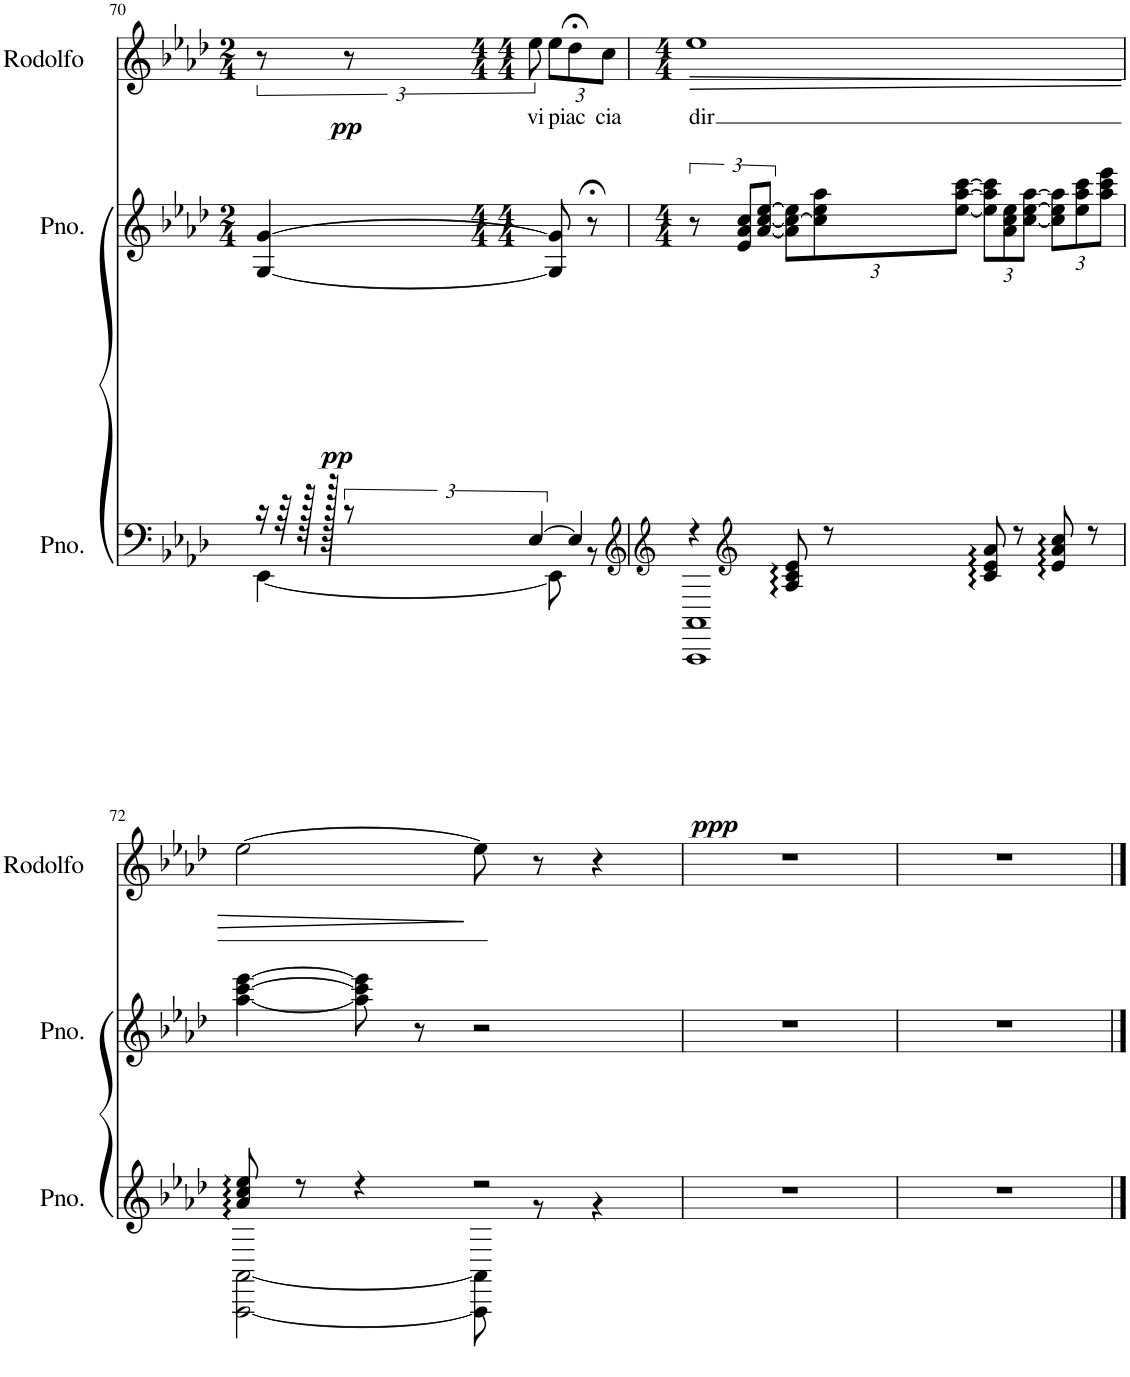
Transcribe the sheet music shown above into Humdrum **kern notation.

**kern	**dynam	**kern	**dynam	**kern	**text	**dynam
*part3	*part3	*part2	*part2	*part1	*part1	*part1
*staff3	*staff3	*staff2	*staff2	*staff1	*staff1	*staff1
*I"Piano	*	*I"Piano	*	*I"Rodolfo	*	*
*I'Pno.	*	*I'Pno.	*	*I'Rodolfo	*	*
!!LO:PB:g=z
*clefF4	*	*clefG2	*	*clefG2	*	*
*k[b-e-a-d-]	*	*k[b-e-a-d-]	*	*k[b-e-a-d-]	*	*
*M4/4	*	*M2/4	*	*M2/4	*	*
=70	=70	=70	=70	=70	=70	=70
*^	*	*	*	*	*	*
!	!	!	!	!LO:DY:b	!	!	!LO:DY:b
16r	[4EE-\	.	[4G/ [4g/	pp	12r	.	pp
64r	.	.	.	.	.	.	.
256r	.	.	.	.	.	.	.
1024r	.	.	.	.	.	.	.
3072ryy	.	.	.	.	.	.	.
12r	.	.	.	.	12r	.	.
!	!	!	!	!	!	!LO:LY:b	!
[6E-/	.	.	.	.	12ee-\	vi	.
*	*	*	*	*	*Xbrackettup	*	*
!	!	!	!	!	!	!LO:LY:b	!
.	8EE-\]	.	8G/] 8g/]	.	12ee-\L	piac	.
4E-/]	.	.	.	.	12dd-;<\	.	.
.	8r	.	8r;<	.	.	.	.
!	!	!	!	!	!	!LO:LY:b	!
.	.	.	.	.	12cc\J	cia	.
.	12ryy	.	12ryy	.	12ryy	.	.
*clefG2	*	*	*	*	*	*	*
=71	=71	=71	=71	=71	=71	=71	=71
*clefG2	*	*	*	*	*	*	*
*	*	*	*M4/4	*	*M4/4	*	*
!	!	!LO:DY:b	!	!	!	!LO:LY:b	!LO:HP:b
4r	1AAA- 1AA-	ppp	12r	.	1ee-	dir	>
*clefG2	*	*	*	*	*	*	*
.	.	.	12e-/ 12a-/ 12cc/L	.	.	.	.
.	.	.	[12a-/ [12cc/ [12ee-/J	.	.	.	.
*	*	*	*Xbrackettup	*	*	*	*
8A-/ 8c/ 8e-/	.	.	12a-\] 12cc\_ 12ee-\]L	.	.	.	.
.	.	.	12cc\] 12ee-\ 12aa-\	.	.	.	.
8r	.	.	.	.	.	.	.
.	.	.	[12ee-\ [12aa-\ [12ccc\J	.	.	.	.
8c/ 8e-/ 8a-/	.	.	12ee-\] 12aa-\] 12ccc\]L	.	.	.	.
.	.	.	12a-\ 12cc\ 12ee-\	.	.	.	.
8r	.	.	.	.	.	.	.
.	.	.	[12cc\ [12ee-\ [12aa-\J	.	.	.	.
8e-/ 8a-/ 8cc/	.	.	12cc\] 12ee-\] 12aa-\]L	.	.	.	.
.	.	.	12ee-\ 12aa-\ 12ccc\	.	.	.	.
8r	.	.	.	.	.	.	.
.	.	.	12aa-\ 12ccc\ 12eee-\J	.	.	.	.
!!LO:LB:g=z
=72	=72	=72	=72	=72	=72	=72	=72
8a-/ 8cc/ 8ee-/	[2AAA-\ [2AA-\	.	[4aa-\ [4ccc\ [4eee-\	.	[2ee-\	.	.
8r	.	.	.	.	.	.	.
4r	.	.	8aa-\] 8ccc\] 8eee-\]	.	.	.	.
.	.	.	8r	.	.	.	.
2r	8AAA-\] 8AA-\]	.	2r	.	8ee-\]	.	]
.	8r	.	.	.	8r	.	.
.	4r	.	.	.	4r	.	.
*v	*v	*	*	*	*	*	*
=73	=73	=73	=73	=73	=73	=73
1r	.	1r	.	1r	.	.
=74	=74	=74	=74	=74	=74	=74
1r	.	1r	.	1r	.	.
==	==	==	==	==	==	==
*-	*-	*-	*-	*-	*-	*-
